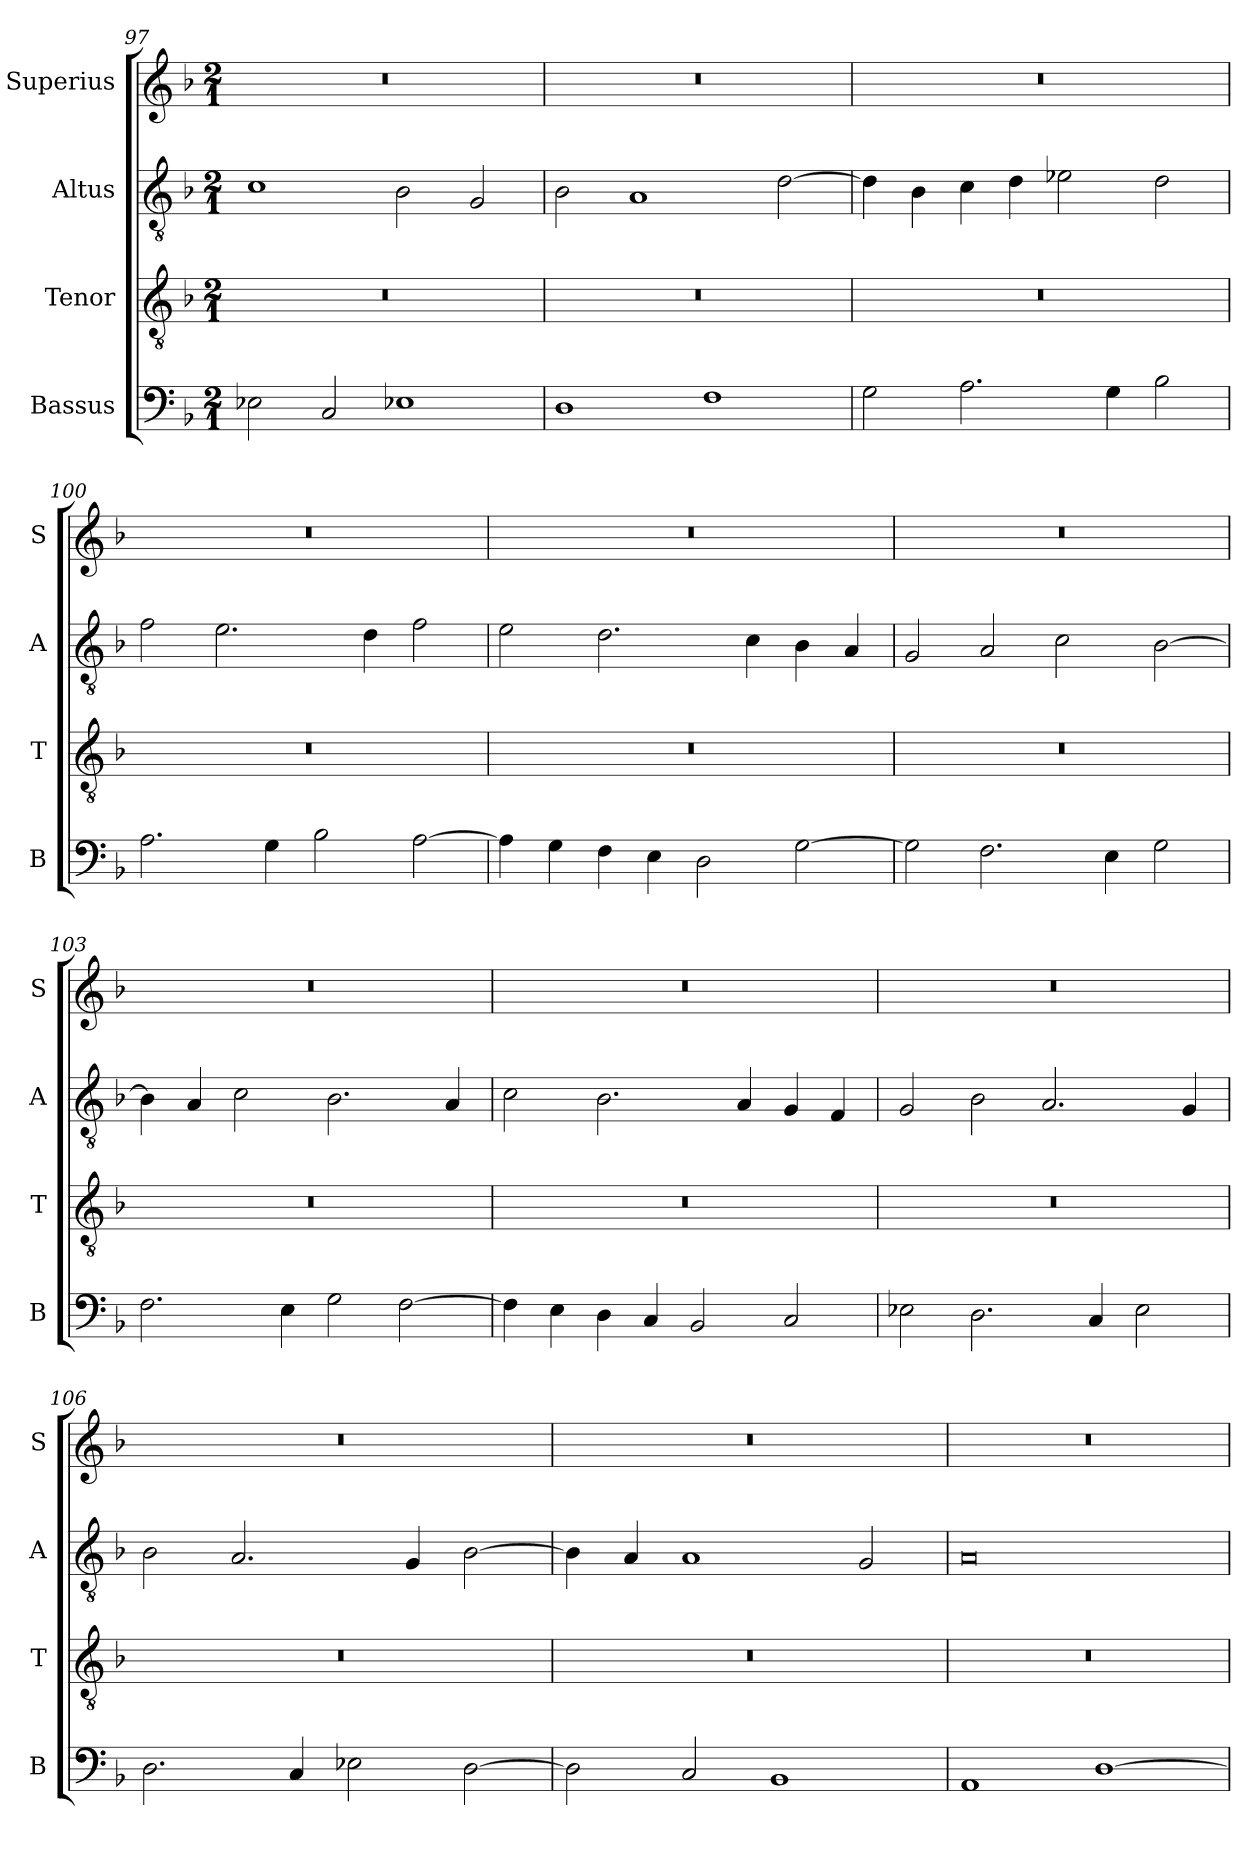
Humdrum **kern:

**kern	**kern	**kern	**kern
*part4	*part3	*part2	*part1
*staff4	*staff3	*staff2	*staff1
*I"Bassus	*I"Tenor	*I"Altus	*I"Superius
*I'B	*I'T	*I'A	*I'S
*clefF4	*clefGv2	*clefGv2	*clefG2
*k[b-]	*k[b-]	*k[b-]	*k[b-]
*M2/1	*M2/1	*M2/1	*M2/1
=97	=97	=97	=97
2E-X\	0r	1c	0r
2C/	.	.	.
1E-X	.	2B-\	.
.	.	2G/	.
=98	=98	=98	=98
1D	0r	2B-\	0r
.	.	1A	.
1F	.	.	.
.	.	[2d\	.
=99	=99	=99	=99
2G\	0r	4d\]	0r
.	.	4B-\	.
2.A\	.	4c\	.
.	.	4d\	.
.	.	2e-X\	.
4G\	.	.	.
2B-\	.	2d\	.
=100	=100	=100	=100
2.A\	0r	2f\	0r
.	.	2.e\	.
4G\	.	.	.
2B-\	.	.	.
.	.	4d\	.
[2A\	.	2f\	.
=101	=101	=101	=101
4A\]	0r	2e\	0r
4G\	.	.	.
4F\	.	2.d\	.
4E\	.	.	.
2D\	.	.	.
.	.	4c\	.
[2G\	.	4B-\	.
.	.	4A/	.
=102	=102	=102	=102
2G\]	0r	2G/	0r
2.F\	.	2A/	.
.	.	2c\	.
4E\	.	.	.
2G\	.	[2B-\	.
=103	=103	=103	=103
2.F\	0r	4B-\]	0r
.	.	4A/	.
.	.	2c\	.
4E\	.	.	.
2G\	.	2.B-\	.
[2F\	.	.	.
.	.	4A/	.
=104	=104	=104	=104
4F\]	0r	2c\	0r
4E\	.	.	.
4D\	.	2.B-\	.
4C/	.	.	.
2BB-/	.	.	.
.	.	4A/	.
2C/	.	4G/	.
.	.	4F/	.
=105	=105	=105	=105
2E-X\	0r	2G/	0r
2.D\	.	2B-\	.
.	.	2.A/	.
4C/	.	.	.
2E-\	.	.	.
.	.	4G/	.
=106	=106	=106	=106
2.D\	0r	2B-\	0r
.	.	2.A/	.
4C/	.	.	.
2E-X\	.	.	.
.	.	4G/	.
[2D\	.	[2B-\	.
=107	=107	=107	=107
2D\]	0r	4B-\]	0r
.	.	4A/	.
2C/	.	1A	.
1BB-	.	.	.
.	.	2G/	.
=108	=108	=108	=108
1AA	0r	0A	0r
[1D	.	.	.
=	=	=	=
*-	*-	*-	*-
